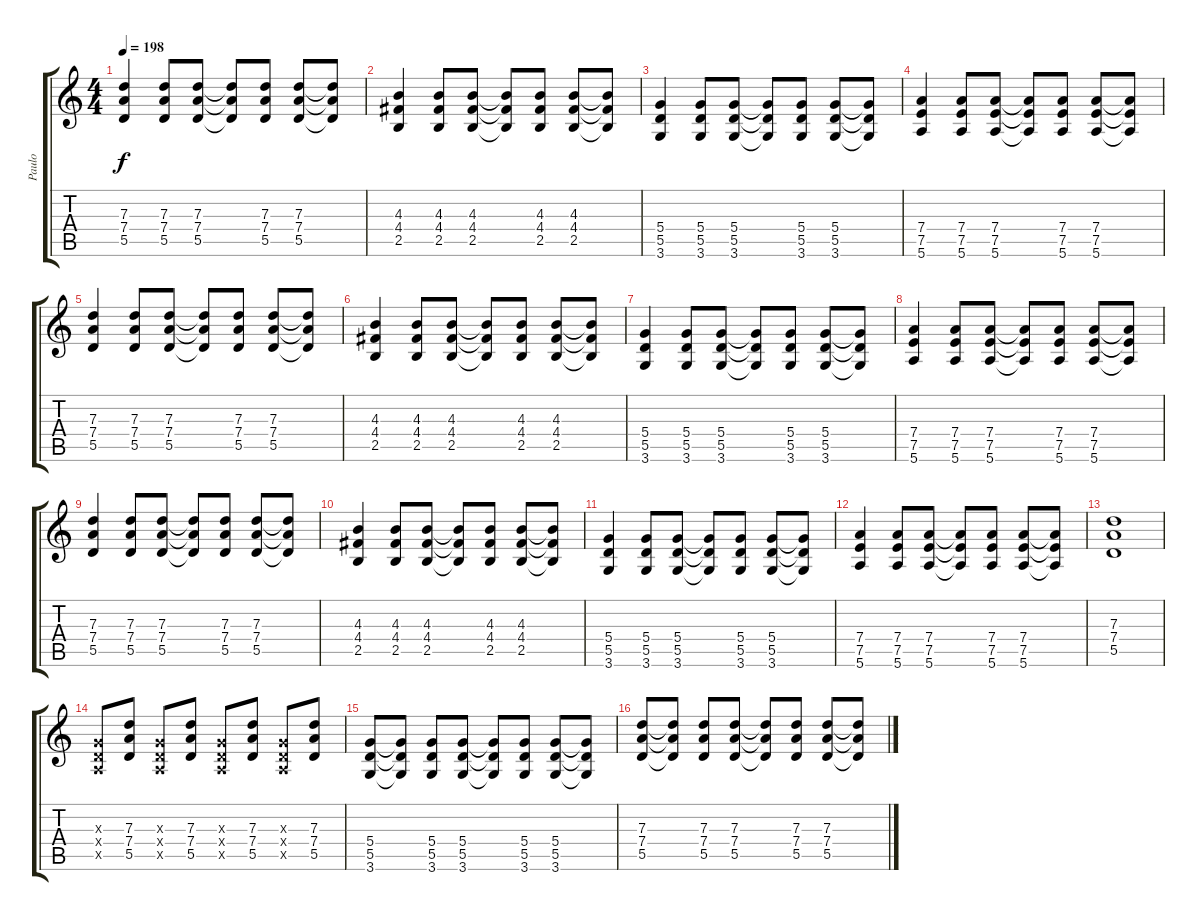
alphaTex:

\track ("Paulo" "Paulo") {instrument overdrivenguitar}
\staff {score tabs}
\tuning (E4 B3 G3 D3 A2 E2) {hide}
\ts (4 4)
\tempo 198
\clef g2
\ks c
(7.3 7.4 5.5).4{dy f} (7.3 7.4 5.5).8 (7.3 7.4 5.5).8 (7.3{t} 7.4{t} 5.5{t}).8 (7.3 7.4 5.5).8 (7.3 7.4 5.5).8 (7.3{t} 7.4{t} 5.5{t}).8 |
(4.3 4.4 2.5).4 (4.3 4.4 2.5).8 (4.3 4.4 2.5).8 (4.3{t} 4.4{t} 2.5{t}).8 (4.3 4.4 2.5).8 (4.3 4.4 2.5).8 (4.3{t} 4.4{t} 2.5{t}).8 |
(5.4 5.5 3.6).4 (5.4 5.5 3.6).8 (5.4 5.5 3.6).8 (5.4{t} 5.5{t} 3.6{t}).8 (5.4 5.5 3.6).8 (5.4 5.5 3.6).8 (5.4{t} 5.5{t} 3.6{t}).8 |
(7.4 7.5 5.6).4 (7.4 7.5 5.6).8 (7.4 7.5 5.6).8 (7.4{t} 7.5{t} 5.6{t}).8 (7.4 7.5 5.6).8 (7.4 7.5 5.6).8 (7.4{t} 7.5{t} 5.6{t}).8 |
(7.3 7.4 5.5).4 (7.3 7.4 5.5).8 (7.3 7.4 5.5).8 (7.3{t} 7.4{t} 5.5{t}).8 (7.3 7.4 5.5).8 (7.3 7.4 5.5).8 (7.3{t} 7.4{t} 5.5{t}).8 |
(4.3 4.4 2.5).4 (4.3 4.4 2.5).8 (4.3 4.4 2.5).8 (4.3{t} 4.4{t} 2.5{t}).8 (4.3 4.4 2.5).8 (4.3 4.4 2.5).8 (4.3{t} 4.4{t} 2.5{t}).8 |
(5.4 5.5 3.6).4 (5.4 5.5 3.6).8 (5.4 5.5 3.6).8 (5.4{t} 5.5{t} 3.6{t}).8 (5.4 5.5 3.6).8 (5.4 5.5 3.6).8 (5.4{t} 5.5{t} 3.6{t}).8 |
(7.4 7.5 5.6).4 (7.4 7.5 5.6).8 (7.4 7.5 5.6).8 (7.4{t} 7.5{t} 5.6{t}).8 (7.4 7.5 5.6).8 (7.4 7.5 5.6).8 (7.4{t} 7.5{t} 5.6{t}).8 |
(7.3 7.4 5.5).4 (7.3 7.4 5.5).8 (7.3 7.4 5.5).8 (7.3{t} 7.4{t} 5.5{t}).8 (7.3 7.4 5.5).8 (7.3 7.4 5.5).8 (7.3{t} 7.4{t} 5.5{t}).8 |
(4.3 4.4 2.5).4 (4.3 4.4 2.5).8 (4.3 4.4 2.5).8 (4.3{t} 4.4{t} 2.5{t}).8 (4.3 4.4 2.5).8 (4.3 4.4 2.5).8 (4.3{t} 4.4{t} 2.5{t}).8 |
(5.4 5.5 3.6).4 (5.4 5.5 3.6).8 (5.4 5.5 3.6).8 (5.4{t} 5.5{t} 3.6{t}).8 (5.4 5.5 3.6).8 (5.4 5.5 3.6).8 (5.4{t} 5.5{t} 3.6{t}).8 |
(7.4 7.5 5.6).4 (7.4 7.5 5.6).8 (7.4 7.5 5.6).8 (7.4{t} 7.5{t} 5.6{t}).8 (7.4 7.5 5.6).8 (7.4 7.5 5.6).8 (7.4{t} 7.5{t} 5.6{t}).8 |
(7.3 7.4 5.5).1 |
(0.3{x} 0.4{x} 0.5{x}).8 (7.3 7.4 5.5).8 (0.3{x} 0.4{x} 0.5{x}).8 (7.3 7.4 5.5).8 (0.3{x} 0.4{x} 0.5{x}).8 (7.3 7.4 5.5).8 (0.3{x} 0.4{x} 0.5{x}).8 (7.3 7.4 5.5).8 |
(5.4 5.5 3.6).8 (5.4{t} 5.5{t} 3.6{t}).8 (5.4 5.5 3.6).8 (5.4 5.5 3.6).8 (5.4{t} 5.5{t} 3.6{t}).8 (5.4 5.5 3.6).8 (5.4 5.5 3.6).8 (5.4{t} 5.5{t} 3.6{t}).8 |
(7.3 7.4 5.5).8 (7.3{t} 7.4{t} 5.5{t}).8 (7.3 7.4 5.5).8 (7.3 7.4 5.5).8 (7.3{t} 7.4{t} 5.5{t}).8 (7.3 7.4 5.5).8 (7.3 7.4 5.5).8 (7.3{t} 7.4{t} 5.5{t}).8
